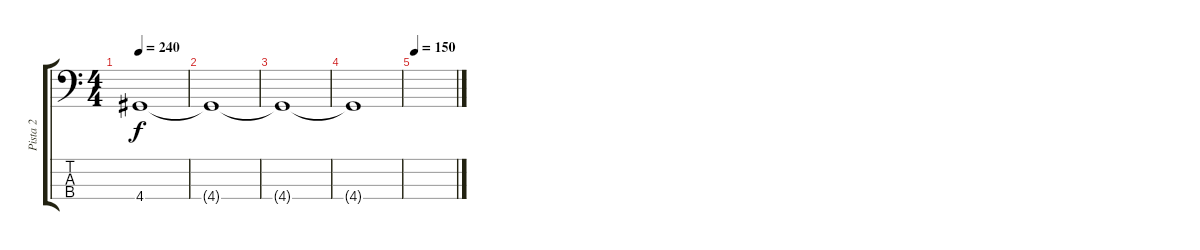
\track ("Pista 2" "Pista 2") {instrument electricbassfinger}
\staff {score tabs}
\tuning (G2 D2 A1 E1) {hide}
\ts (4 4)
\tempo 240
\clef f4
\ks c
4.4{t}.1{dy f volume 0} |
4.4{t}.1 |
4.4{t}.1 |
4.4{t}.1 |
\tempo 150
